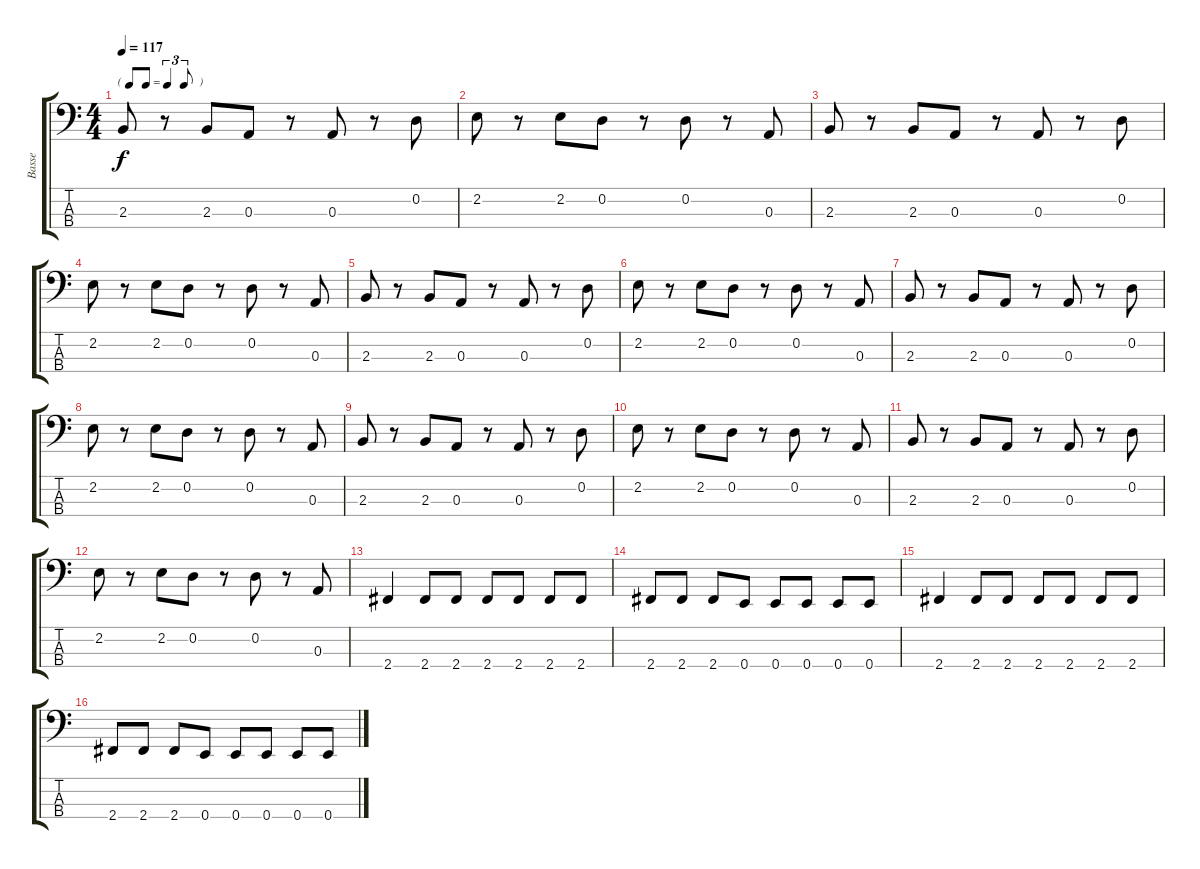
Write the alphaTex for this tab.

\track ("Basse" "Basse") {instrument electricbassfinger}
\staff {score tabs}
\tuning (G2 D2 A1 E1) {hide}
\ts (4 4)
\tf triplet8th
\tempo 117
\clef f4
\ks c
2.3.8{dy f} r.8 2.3.8 0.3.8 r.8 0.3.8 r.8 0.2.8 |
2.2.8 r.8 2.2.8 0.2.8 r.8 0.2.8 r.8 0.3.8 |
2.3.8 r.8 2.3.8 0.3.8 r.8 0.3.8 r.8 0.2.8 |
2.2.8 r.8 2.2.8 0.2.8 r.8 0.2.8 r.8 0.3.8 |
2.3.8 r.8 2.3.8 0.3.8 r.8 0.3.8 r.8 0.2.8 |
2.2.8 r.8 2.2.8 0.2.8 r.8 0.2.8 r.8 0.3.8 |
2.3.8 r.8 2.3.8 0.3.8 r.8 0.3.8 r.8 0.2.8 |
2.2.8 r.8 2.2.8 0.2.8 r.8 0.2.8 r.8 0.3.8 |
2.3.8 r.8 2.3.8 0.3.8 r.8 0.3.8 r.8 0.2.8 |
2.2.8 r.8 2.2.8 0.2.8 r.8 0.2.8 r.8 0.3.8 |
2.3.8 r.8 2.3.8 0.3.8 r.8 0.3.8 r.8 0.2.8 |
2.2.8 r.8 2.2.8 0.2.8 r.8 0.2.8 r.8 0.3.8 |
2.4.4 2.4.8 2.4.8 2.4.8 2.4.8 2.4.8 2.4.8 |
2.4.8 2.4.8 2.4.8 0.4.8 0.4.8 0.4.8 0.4.8 0.4.8 |
2.4.4 2.4.8 2.4.8 2.4.8 2.4.8 2.4.8 2.4.8 |
2.4.8 2.4.8 2.4.8 0.4.8 0.4.8 0.4.8 0.4.8 0.4.8
